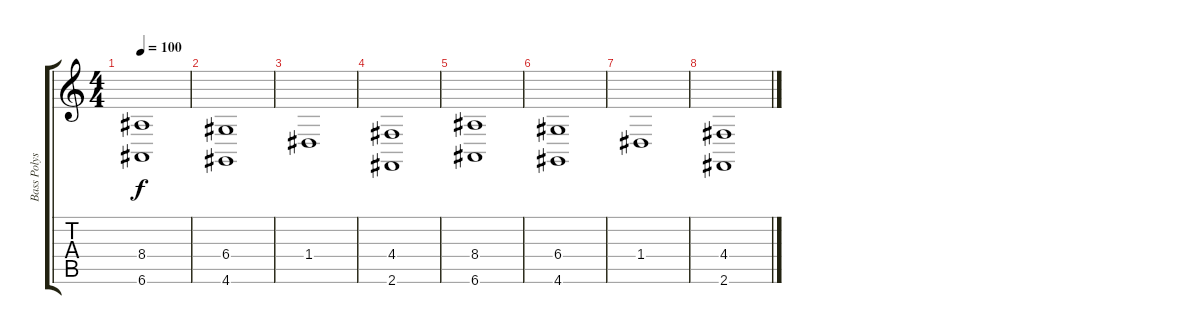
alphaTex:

\track ("Bass Polysynth" "Bass Polys") {instrument pad3polysynth}
\staff {score tabs}
\tuning (E4 B3 G3 D3 A2 E2) {hide}
\ts (4 4)
\tempo 100
\clef g2
\ks c
(8.4 6.6).1{dy f} |
(6.4 4.6).1 |
1.4.1 |
(4.4 2.6).1 |
(8.4 6.6).1 |
(6.4 4.6).1 |
1.4.1 |
(4.4 2.6).1
